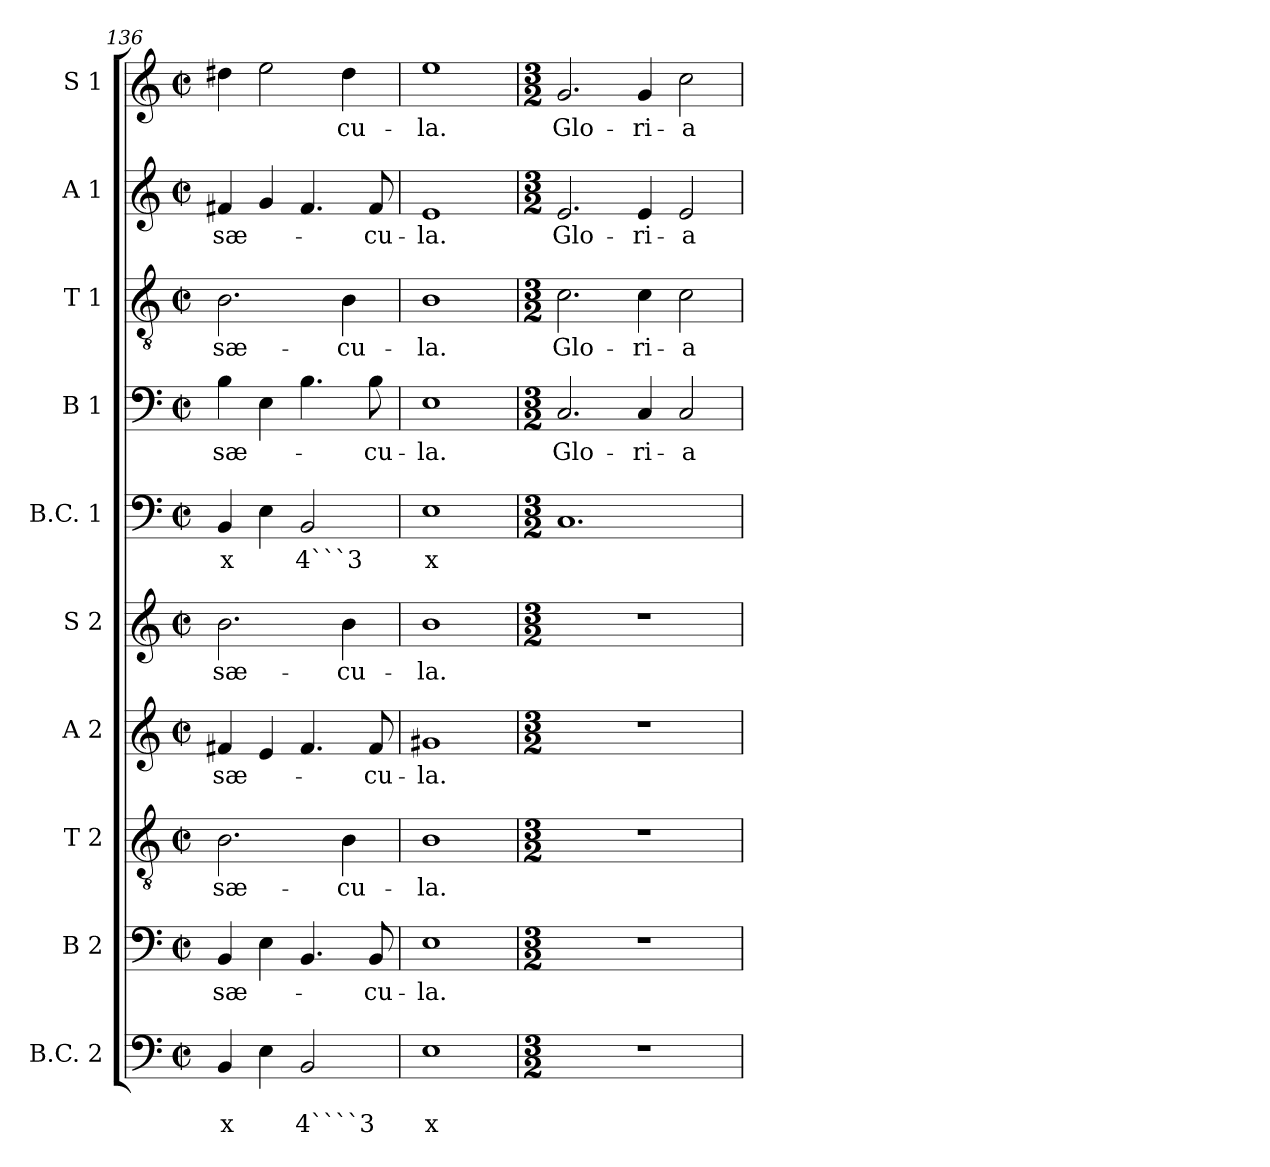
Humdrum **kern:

**kern	**text	**text	**kern	**text	**kern	**text	**kern	**text	**kern	**text	**kern	**text	**kern	**text	**kern	**text	**kern	**text	**kern	**text
*part10	*part10	*part10	*part9	*part9	*part8	*part8	*part7	*part7	*part6	*part6	*part5	*part5	*part4	*part4	*part3	*part3	*part2	*part2	*part1	*part1
*staff10	*staff10	*staff10	*staff9	*staff9	*staff8	*staff8	*staff7	*staff7	*staff6	*staff6	*staff5	*staff5	*staff4	*staff4	*staff3	*staff3	*staff2	*staff2	*staff1	*staff1
*I"B.C. 2	*	*	*I"B 2	*	*I"T 2	*	*I"A 2	*	*I"S 2	*	*I"B.C. 1	*	*I"B 1	*	*I"T 1	*	*I"A 1	*	*I"S 1	*
*I'BC2	*	*	*I'B2	*	*I'T2	*	*I'A2	*	*I'S2	*	*I'BC1	*	*I'B1	*	*I'T1	*	*I'A1	*	*I'S1	*
*clefF4	*	*	*clefF4	*	*clefGv2	*	*clefG2	*	*clefG2	*	*clefF4	*	*clefF4	*	*clefGv2	*	*clefG2	*	*clefG2	*
*k[]	*	*	*k[]	*	*k[]	*	*k[]	*	*k[]	*	*k[]	*	*k[]	*	*k[]	*	*k[]	*	*k[]	*
*C:	*	*	*C:	*	*C:	*	*C:	*	*C:	*	*C:	*	*C:	*	*C:	*	*C:	*	*C:	*
*M2/2	*	*	*M2/2	*	*M2/2	*	*M2/2	*	*M2/2	*	*M2/2	*	*M2/2	*	*M2/2	*	*M2/2	*	*M2/2	*
*met(c|)	*	*	*met(c|)	*	*met(c|)	*	*met(c|)	*	*met(c|)	*	*met(c|)	*	*met(c|)	*	*met(c|)	*	*met(c|)	*	*met(c|)	*
=136	=136	=136	=136	=136	=136	=136	=136	=136	=136	=136	=136	=136	=136	=136	=136	=136	=136	=136	=136	=136
!	!	!LO:LY:b	!	!	!	!	!	!	!	!	!	!	!	!	!	!	!	!	!	!
!	!	!	!	!LO:LY:b	!	!	!	!	!	!	!	!	!	!	!	!	!	!	!	!
!	!	!	!	!	!	!LO:LY:b	!	!	!	!	!	!	!	!	!	!	!	!	!	!
!	!	!	!	!	!	!	!	!LO:LY:b	!	!	!	!	!	!	!	!	!	!	!	!
!	!	!	!	!	!	!	!	!	!	!LO:LY:b	!	!	!	!	!	!	!	!	!	!
!	!	!	!	!	!	!	!	!	!	!	!	!LO:LY:b	!	!	!	!	!	!	!	!
!	!	!	!	!	!	!	!	!	!	!	!	!	!	!LO:LY:b	!	!	!	!	!	!
!	!	!	!	!	!	!	!	!	!	!	!	!	!	!	!	!LO:LY:b	!	!	!	!
!	!	!	!	!	!	!	!	!	!	!	!	!	!	!	!	!	!	!LO:LY:b	!	!
4BB/	.	x	4BB/	sæ-	2.B\	sæ-	4f#X/	sæ-	2.b\	sæ-	4BB/	x	4B\	sæ-	2.B\	sæ-	4f#X/	sæ-	4dd#X\	.
4E\	.	.	4E\	.	.	.	4e/	.	.	.	4E\	.	4E\	.	.	.	4g/	.	2ee\	.
!	!	!LO:LY:b	!	!	!	!	!	!	!	!	!	!	!	!	!	!	!	!	!	!
!	!	!	!	!	!	!	!	!	!	!	!	!LO:LY:b	!	!	!	!	!	!	!	!
2BB/	.	4````3	4.BB/	.	.	.	4.f#/	.	.	.	2BB/	4```3	4.B\	.	.	.	4.f#/	.	.	.
!	!	!	!	!	!	!LO:LY:b	!	!	!	!	!	!	!	!	!	!	!	!	!	!
!	!	!	!	!	!	!	!	!	!	!LO:LY:b	!	!	!	!	!	!	!	!	!	!
!	!	!	!	!	!	!	!	!	!	!	!	!	!	!	!	!LO:LY:b	!	!	!	!
!	!	!	!	!	!	!	!	!	!	!	!	!	!	!	!	!	!	!	!	!LO:LY:b
.	.	.	.	.	4B\	-cu-	.	.	4b\	-cu-	.	.	.	.	4B\	-cu-	.	.	4dd#\	-cu-
!	!	!	!	!LO:LY:b	!	!	!	!	!	!	!	!	!	!	!	!	!	!	!	!
!	!	!	!	!	!	!	!	!LO:LY:b	!	!	!	!	!	!	!	!	!	!	!	!
!	!	!	!	!	!	!	!	!	!	!	!	!	!	!LO:LY:b	!	!	!	!	!	!
!	!	!	!	!	!	!	!	!	!	!	!	!	!	!	!	!	!	!LO:LY:b	!	!
.	.	.	8BB/	-cu-	.	.	8f#/	-cu-	.	.	.	.	8B\	-cu-	.	.	8f#/	-cu-	.	.
=137	=137	=137	=137	=137	=137	=137	=137	=137	=137	=137	=137	=137	=137	=137	=137	=137	=137	=137	=137	=137
!	!	!LO:LY:b	!	!	!	!	!	!	!	!	!	!	!	!	!	!	!	!	!	!
!	!	!	!	!LO:LY:b	!	!	!	!	!	!	!	!	!	!	!	!	!	!	!	!
!	!	!	!	!	!	!LO:LY:b	!	!	!	!	!	!	!	!	!	!	!	!	!	!
!	!	!	!	!	!	!	!	!LO:LY:b	!	!	!	!	!	!	!	!	!	!	!	!
!	!	!	!	!	!	!	!	!	!	!LO:LY:b	!	!	!	!	!	!	!	!	!	!
!	!	!	!	!	!	!	!	!	!	!	!	!LO:LY:b	!	!	!	!	!	!	!	!
!	!	!	!	!	!	!	!	!	!	!	!	!	!	!LO:LY:b	!	!	!	!	!	!
!	!	!	!	!	!	!	!	!	!	!	!	!	!	!	!	!LO:LY:b	!	!	!	!
!	!	!	!	!	!	!	!	!	!	!	!	!	!	!	!	!	!	!LO:LY:b	!	!
!	!	!	!	!	!	!	!	!	!	!	!	!	!	!	!	!	!	!	!	!LO:LY:b
1E	.	x	1E	-la.	1B	-la.	1g#X	-la.	1b	-la.	1E	x	1E	-la.	1B	-la.	1e	-la.	1ee	-la.
!!LO:PB:g=z
=138	=138	=138	=138	=138	=138	=138	=138	=138	=138	=138	=138	=138	=138	=138	=138	=138	=138	=138	=138	=138
*M3/2	*	*	*M3/2	*	*M3/2	*	*M3/2	*	*M3/2	*	*M3/2	*	*M3/2	*	*M3/2	*	*M3/2	*	*M3/2	*
!	!	!	!	!	!	!	!	!	!	!	!	!	!	!LO:LY:b	!	!	!	!	!	!
!	!	!	!	!	!	!	!	!	!	!	!	!	!	!	!	!LO:LY:b	!	!	!	!
!	!	!	!	!	!	!	!	!	!	!	!	!	!	!	!	!	!	!LO:LY:b	!	!
!	!	!	!	!	!	!	!	!	!	!	!	!	!	!	!	!	!	!	!	!LO:LY:b
1.r	.	.	1.r	.	1.r	.	1.r	.	1.r	.	1.C	.	2.C/	Glo-	2.c\	Glo-	2.e/	Glo-	2.g/	Glo-
!	!	!	!	!	!	!	!	!	!	!	!	!	!	!LO:LY:b	!	!	!	!	!	!
!	!	!	!	!	!	!	!	!	!	!	!	!	!	!	!	!LO:LY:b	!	!	!	!
!	!	!	!	!	!	!	!	!	!	!	!	!	!	!	!	!	!	!LO:LY:b	!	!
!	!	!	!	!	!	!	!	!	!	!	!	!	!	!	!	!	!	!	!	!LO:LY:b
.	.	.	.	.	.	.	.	.	.	.	.	.	4C/	-ri-	4c\	-ri-	4e/	-ri-	4g/	-ri-
!	!	!	!	!	!	!	!	!	!	!	!	!	!	!LO:LY:b	!	!	!	!	!	!
!	!	!	!	!	!	!	!	!	!	!	!	!	!	!	!	!LO:LY:b	!	!	!	!
!	!	!	!	!	!	!	!	!	!	!	!	!	!	!	!	!	!	!LO:LY:b	!	!
!	!	!	!	!	!	!	!	!	!	!	!	!	!	!	!	!	!	!	!	!LO:LY:b
.	.	.	.	.	.	.	.	.	.	.	.	.	2C/	-a	2c\	-a	2e/	-a	2cc\	-a
=	=	=	=	=	=	=	=	=	=	=	=	=	=	=	=	=	=	=	=	=
*-	*-	*-	*-	*-	*-	*-	*-	*-	*-	*-	*-	*-	*-	*-	*-	*-	*-	*-	*-	*-
